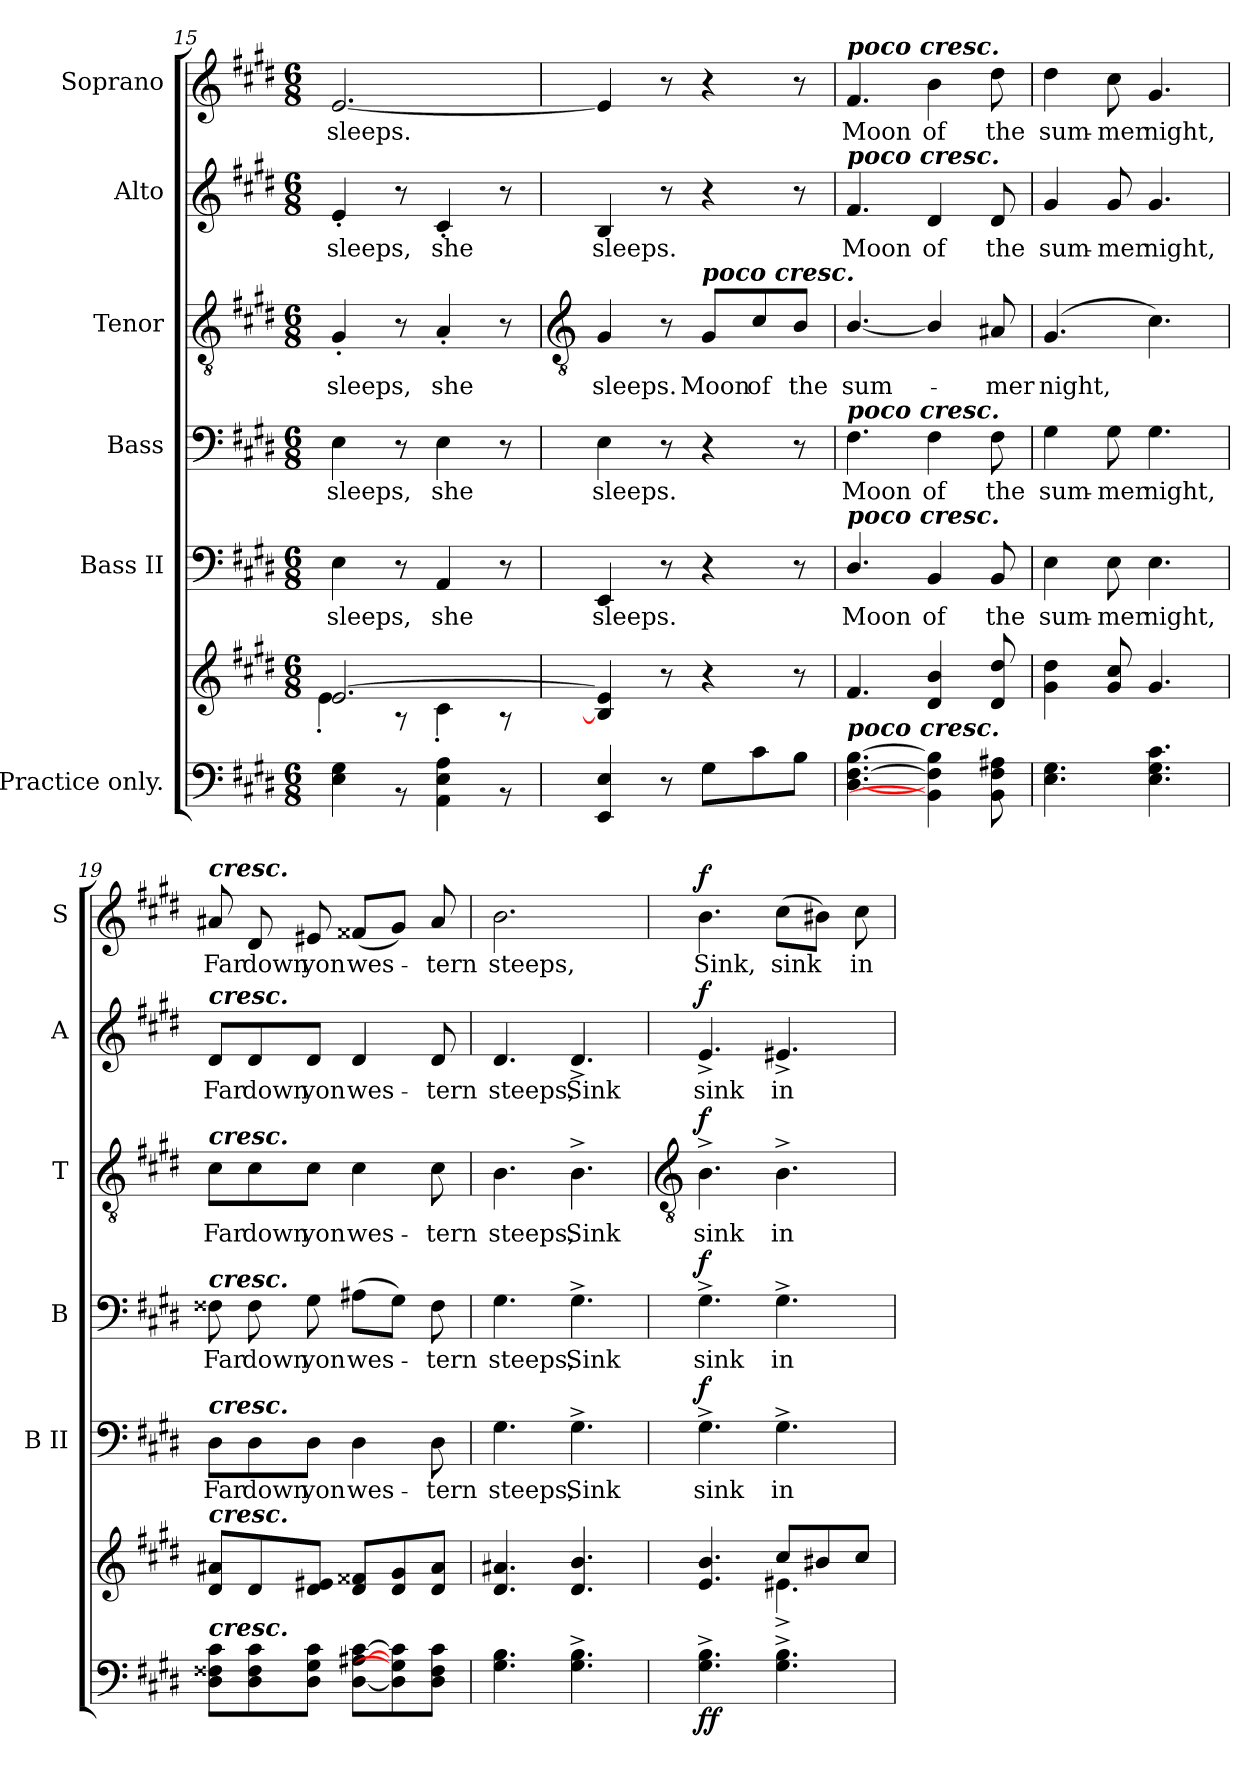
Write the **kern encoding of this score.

**kern	**kern	**dynam	**kern	**text	**dynam	**kern	**text	**dynam	**kern	**text	**dynam	**kern	**text	**dynam	**kern	**text	**dynam
*part6	*part6	*part6	*part5	*part5	*part5	*part4	*part4	*part4	*part3	*part3	*part3	*part2	*part2	*part2	*part1	*part1	*part1
*staff7	*staff6	*staff6/7	*staff5	*staff5	*staff5	*staff4	*staff4	*staff4	*staff3	*staff3	*staff3	*staff2	*staff2	*staff2	*staff1	*staff1	*staff1
*I"Practice only.	*	*	*I"Bass II	*	*	*I"Bass	*	*	*I"Tenor	*	*	*I"Alto	*	*	*I"Soprano	*	*
*	*	*	*I'B II	*	*	*I'B	*	*	*I'T	*	*	*I'A	*	*	*I'S	*	*
*clefF4	*clefG2	*	*clefF4	*	*	*clefF4	*	*	*clefGv2	*	*	*clefG2	*	*	*clefG2	*	*
*k[f#c#g#d#]	*k[f#c#g#d#]	*	*k[f#c#g#d#]	*	*	*k[f#c#g#d#]	*	*	*k[f#c#g#d#]	*	*	*k[f#c#g#d#]	*	*	*k[f#c#g#d#]	*	*
*E:	*E:	*	*E:	*	*	*E:	*	*	*E:	*	*	*E:	*	*	*E:	*	*
*M6/8	*M6/8	*	*M6/8	*	*	*M6/8	*	*	*M6/8	*	*	*M6/8	*	*	*M6/8	*	*
=15	=15	=15	=15	=15	=15	=15	=15	=15	=15	=15	=15	=15	=15	=15	=15	=15	=15
!LO:N:vis=1	!	!	!	!LO:LY:b	!	!	!LO:LY:b	!	!	!LO:LY:b	!	!	!LO:LY:b	!	!	!LO:LY:b	!
*^	*^	*	*	*	*	*	*	*	*	*	*	*	*	*	*	*	*
2.ryy	4E\ 4G#\	[2.e/	4e'\	.	4E	sleeps,	.	4E	sleeps,	.	4G#'	sleeps,	.	4e'	sleeps,	.	[2.e	sleeps.	.
.	8r	.	8r	.	8r	.	.	8r	.	.	8r	.	.	8r	.	.	.	.	.
!	!	!	!	!	!	!LO:LY:b	!	!	!LO:LY:b	!	!	!LO:LY:b	!	!	!LO:LY:b	!	!	!	!
.	4AA\ 4E\ 4A\	.	4c#'\	.	4AA	she	.	4E	she	.	4A'	she	.	4c#'	she	.	.	.	.
.	8r	.	8r	.	8r	.	.	8r	.	.	8r	.	.	8r	.	.	.	.	.
*v	*v	*	*	*	*	*	*	*	*	*	*	*	*	*	*	*	*	*	*
*	*v	*v	*	*	*	*	*	*	*	*	*	*	*	*	*	*	*	*
!!LO:LB:g=z
=16	=16	=16	=16	=16	=16	=16	=16	=16	=16	=16	=16	=16	=16	=16	=16	=16	=16
*	*	*	*	*	*	*	*	*	*clefGv2	*	*	*	*	*	*	*	*
*^	*^	*	*	*	*	*	*	*	*	*	*	*	*	*	*	*	*
!	!	!	!	!	!	!LO:LY:b	!	!	!LO:LY:b	!	!	!LO:LY:b	!	!	!LO:LY:b	!	!	!	!
*v	*v	*	*	*	*	*	*	*	*	*	*	*	*	*	*	*	*	*	*
*	*v	*v	*	*	*	*	*	*	*	*	*	*	*	*	*	*	*	*
4EE 4E	4B] 4e]	.	4EE	sleeps.	.	4E	sleeps.	.	4G#	sleeps.	.	4B	sleeps.	.	4e]	.	.
8r	8r	.	8r	.	.	8r	.	.	8r	.	.	8r	.	.	8r	.	.
!	!	!	!	!	!	!	!	!	!LO:TX:a:Bi:t=poco cresc.	!	!	!	!	!	!	!	!
!	!	!	!	!	!	!	!	!	!	!LO:LY:b	!	!	!	!	!	!	!
8G#L	4r	.	4r	.	.	4r	.	.	8G#/L	Moon	.	4r	.	.	4r	.	.
!	!	!	!	!	!	!	!	!	!	!LO:LY:b	!	!	!	!	!	!	!
8c#	.	.	.	.	.	.	.	.	8c#/	of	.	.	.	.	.	.	.
!	!	!	!	!	!	!	!	!	!	!LO:LY:b	!	!	!	!	!	!	!
8BJ	8r	.	8r	.	.	8r	.	.	8B/J	the	.	8r	.	.	8r	.	.
=17	=17	=17	=17	=17	=17	=17	=17	=17	=17	=17	=17	=17	=17	=17	=17	=17	=17
!	!	!	!	!	!	!	!	!	!	!	!	!	!	!	!LO:TX:a:Bi:t=poco cresc.	!	!
!	!	!	!	!	!	!	!	!	!	!	!	!LO:TX:a:Bi:t=poco cresc.	!	!	!	!	!
!	!	!	!	!	!	!LO:TX:a:Bi:t=poco cresc.	!	!	!	!	!	!	!	!	!	!	!
!	!	!	!LO:TX:a:Bi:t=poco cresc.	!	!	!	!	!	!	!	!	!	!	!	!	!	!
!LO:TX:a:Bi:t=poco cresc.	!	!	!	!	!	!	!	!	!	!	!	!	!	!	!	!	!
!	!	!	!	!LO:LY:b	!	!	!LO:LY:b	!	!	!LO:LY:b	!	!	!LO:LY:b	!	!	!LO:LY:b	!
[4.D#\ [4.F#\ [4.B\	4.f#	.	4.D#/	Moon	.	4.F#	Moon	.	[4.B/	sum-	.	4.f#	Moon	.	4.f#	Moon	.
!	!	!	!	!LO:LY:b	!	!	!LO:LY:b	!	!	!	!	!	!LO:LY:b	!	!	!LO:LY:b	!
4BB] 4F#] 4B]	4d# 4b	.	4BB	of	.	4F#	of	.	4B/]	.	.	4d#	of	.	4b	of	.
!	!	!	!	!LO:LY:b	!	!	!LO:LY:b	!	!	!LO:LY:b	!	!	!LO:LY:b	!	!	!LO:LY:b	!
8BB 8F# 8A#X	8d# 8dd#	.	8BB	the	.	8F#	the	.	8A#X	mer	.	8d#	the	.	8dd#	the	.
=18	=18	=18	=18	=18	=18	=18	=18	=18	=18	=18	=18	=18	=18	=18	=18	=18	=18
!	!	!	!	!LO:LY:b	!	!	!LO:LY:b	!	!	!LO:LY:b	!	!	!LO:LY:b	!	!	!LO:LY:b	!
4.E 4.G#	4g# 4dd#	.	4E	sum-	.	4G#	sum-	.	(<4.G#	night,	.	4g#	sum-	.	4dd#	sum-	.
!	!	!	!	!LO:LY:b	!	!	!LO:LY:b	!	!	!	!	!	!LO:LY:b	!	!	!LO:LY:b	!
.	8g# 8cc#	.	8E	-mer	.	8G#	-mer	.	.	.	.	8g#	-mer	.	8cc#	-mer	.
!	!	!	!	!LO:LY:b	!	!	!LO:LY:b	!	!	!	!	!	!LO:LY:b	!	!	!LO:LY:b	!
4.E 4.G# 4.c#	4.g#	.	4.E	night,	.	4.G#	night,	.	4.c#)	.	.	4.g#	night,	.	4.g#	night,	.
=19	=19	=19	=19	=19	=19	=19	=19	=19	=19	=19	=19	=19	=19	=19	=19	=19	=19
!	!	!	!	!	!	!	!	!	!	!	!	!	!	!	!LO:TX:a:Bi:t=cresc.	!	!
!	!	!	!	!	!	!	!	!	!	!	!	!LO:TX:a:Bi:t=cresc.	!	!	!	!	!
!	!	!	!	!	!	!	!	!	!LO:TX:a:Bi:t=cresc.	!	!	!	!	!	!	!	!
!	!	!	!	!	!	!LO:TX:a:Bi:t=cresc.	!	!	!	!	!	!	!	!	!	!	!
!	!	!	!LO:TX:a:Bi:t=cresc.	!	!	!	!	!	!	!	!	!	!	!	!	!	!
!	!LO:TX:a:Bi:t=cresc.	!	!	!	!	!	!	!	!	!	!	!	!	!	!	!	!
!LO:TX:a:Bi:t=cresc.	!	!	!	!	!	!	!	!	!	!	!	!	!	!	!	!	!
!	!	!	!	!LO:LY:b	!	!	!LO:LY:b	!	!	!LO:LY:b	!	!	!LO:LY:b	!	!	!LO:LY:b	!
8D# 8F##X 8c#L	8d# 8a#XL	.	8D#\L	Far	.	8F##X	Far	.	8c#\L	Far	.	8d#/L	Far	.	8a#X	Far	.
!	!	!	!	!LO:LY:b	!	!	!LO:LY:b	!	!	!LO:LY:b	!	!	!LO:LY:b	!	!	!LO:LY:b	!
8D# 8F## 8c#	8d#	.	8D#\	down	.	8F##	down	.	8c#\	down	.	8d#/	down	.	8d#	down	.
!	!	!	!	!LO:LY:b	!	!	!LO:LY:b	!	!	!LO:LY:b	!	!	!LO:LY:b	!	!	!LO:LY:b	!
8D# 8G# 8c#J	8d# 8e#XJ	.	8D#\J	yon	.	8G#	yon	.	8c#\J	yon	.	8d#/J	yon	.	8e#X	yon	.
!	!	!	!	!LO:LY:b	!	!	!LO:LY:b	!	!	!LO:LY:b	!	!	!LO:LY:b	!	!	!LO:LY:b	!
[8D# [8A#X [8c#L	8d# 8f##XL	.	4D#	wes-	.	(>8A#XL	wes-	.	4c#	wes-	.	4d#	wes-	.	(<8f##XL	wes-	.
8D#] 8G#] 8c#]	8d# 8g#	.	.	.	.	8G#J)	.	.	.	.	.	.	.	.	8g#J)	.	.
!	!	!	!	!LO:LY:b	!	!	!LO:LY:b	!	!	!LO:LY:b	!	!	!LO:LY:b	!	!	!LO:LY:b	!
8D# 8F## 8c#J	8d# 8a#J	.	8D#	-tern	.	8F##	tern	.	8c#	-tern	.	8d#	-tern	.	8a#	tern	.
=20	=20	=20	=20	=20	=20	=20	=20	=20	=20	=20	=20	=20	=20	=20	=20	=20	=20
!	!	!	!	!LO:LY:b	!	!	!LO:LY:b	!	!	!LO:LY:b	!	!	!LO:LY:b	!	!	!LO:LY:b	!
4.G# 4.B	4.d# 4.a#X	.	4.G#	steeps,	.	4.G#	steeps,	.	4.B	steeps,	.	4.d#	steeps,	.	2.b	steeps,	.
!	!	!	!	!LO:LY:b	!	!	!LO:LY:b	!	!	!LO:LY:b	!	!	!LO:LY:b	!	!	!	!
4.G#^ 4.B^	4.d# 4.b	.	4.G#^	Sink	.	4.G#^	Sink	.	4.B^	Sink	.	4.d#^	Sink	.	.	.	.
!!LO:LB:g=z
=21	=21	=21	=21	=21	=21	=21	=21	=21	=21	=21	=21	=21	=21	=21	=21	=21	=21
*	*	*	*	*	*	*	*	*	*clefGv2	*	*	*	*	*	*	*	*
*	*^	*	*	*	*	*	*	*	*	*	*	*	*	*	*	*	*
!	!	!	!LO:DY:b=2	!	!LO:LY:b	!	!	!LO:LY:b	!	!	!LO:LY:b	!	!	!LO:LY:b	!	!	!LO:LY:b	!
!	!	!	!LO:DY:n=1:b	!	!	!LO:DY:b	!	!	!LO:DY:b	!	!	!LO:DY:b	!	!	!LO:DY:b	!	!	!LO:DY:b
4.G#^ 4.B^	4.e/ 4.b/	4.ryy	f f	4.G#^	sink	f	4.G#^	sink	f	4.B^	sink	f	4.e^	sink	f	4.b	Sink,	f
!	!	!	!	!	!LO:LY:b	!	!	!LO:LY:b	!	!	!LO:LY:b	!	!	!LO:LY:b	!	!	!LO:LY:b	!
4.G#^ 4.B^	8cc#/L	4.e#X^\	.	4.G#^	in	.	4.G#^	in	.	4.B^	in	.	4.e#X^	in	.	(>8cc#L	sink	.
.	8b#X/	.	.	.	.	.	.	.	.	.	.	.	.	.	.	8b#XJ)	.	.
!	!	!	!	!	!	!	!	!	!	!	!	!	!	!	!	!	!LO:LY:b	!
.	8cc#/J	.	.	.	.	.	.	.	.	.	.	.	.	.	.	8cc#	in	.
*	*v	*v	*	*	*	*	*	*	*	*	*	*	*	*	*	*	*	*
=	=	=	=	=	=	=	=	=	=	=	=	=	=	=	=	=	=
*-	*-	*-	*-	*-	*-	*-	*-	*-	*-	*-	*-	*-	*-	*-	*-	*-	*-
